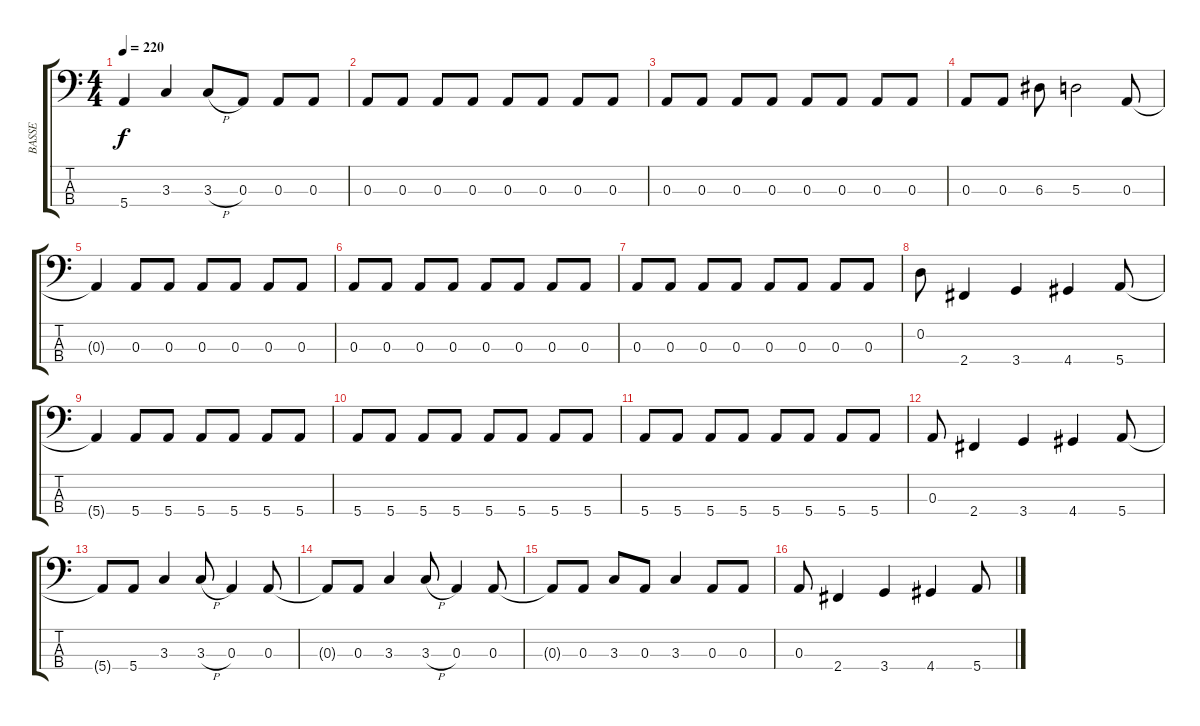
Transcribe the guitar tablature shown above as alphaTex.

\track ("BASSE" "BASSE") {instrument electricbassfinger}
\staff {score tabs}
\tuning (G2 D2 A1 E1) {hide}
\ts (4 4)
\tempo 220
\clef f4
\ks c
5.4{t}.4{dy f} 3.3.4 3.3{h}.8 0.3.8 0.3.8 0.3.8 |
0.3.8 0.3.8 0.3.8 0.3.8 0.3.8 0.3.8 0.3.8 0.3.8 |
0.3.8 0.3.8 0.3.8 0.3.8 0.3.8 0.3.8 0.3.8 0.3.8 |
0.3.8 0.3.8 6.3.8 5.3.2 0.3.8 |
0.3{t}.4 0.3.8 0.3.8 0.3.8 0.3.8 0.3.8 0.3.8 |
0.3.8 0.3.8 0.3.8 0.3.8 0.3.8 0.3.8 0.3.8 0.3.8 |
0.3.8 0.3.8 0.3.8 0.3.8 0.3.8 0.3.8 0.3.8 0.3.8 |
0.2.8 2.4.4 3.4.4 4.4.4 5.4.8 |
5.4{t}.4 5.4.8 5.4.8 5.4.8 5.4.8 5.4.8 5.4.8 |
5.4.8 5.4.8 5.4.8 5.4.8 5.4.8 5.4.8 5.4.8 5.4.8 |
5.4.8 5.4.8 5.4.8 5.4.8 5.4.8 5.4.8 5.4.8 5.4.8 |
0.3.8 2.4.4 3.4.4 4.4.4 5.4.8 |
5.4{t}.8 5.4.8 3.3.4 3.3{h}.8 0.3.4 0.3.8 |
0.3{t}.8 0.3.8 3.3.4 3.3{h}.8 0.3.4 0.3.8 |
0.3{t}.8 0.3.8 3.3.8 0.3.8 3.3.4 0.3.8 0.3.8 |
0.3.8 2.4.4 3.4.4 4.4.4 5.4.8
